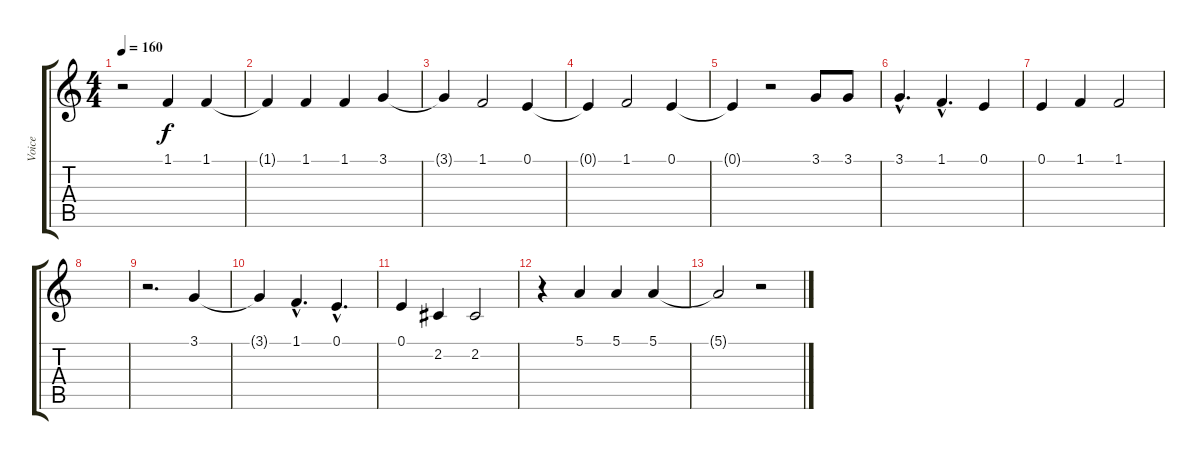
\track ("Voice" "Voice") {instrument electricpiano1}
\staff {score tabs}
\tuning (E4 B3 G3 D3 A2 E2) {hide}
\ts (4 4)
\tempo 160
\clef g2
\ks c
r.2{dy f} 1.1.4 1.1.4 |
1.1{t}.4 1.1.4 1.1.4 3.1.4 |
3.1{t}.4 1.1.2 0.1.4 |
0.1{t}.4 1.1.2 0.1.4 |
0.1{t}.4 r.2 3.1.8 3.1.8 |
3.1{hac}.4{d} 1.1{hac}.4{d} 0.1.4 |
0.1.4 1.1.4 1.1.2 |
|
r.2{d} 3.1.4 |
3.1{t}.4 1.1{hac}.4{d} 0.1{hac}.4{d} |
0.1.4 2.2.4 2.2.2 |
r.4 5.1.4 5.1.4 5.1.4 |
5.1{t}.2 r.2
